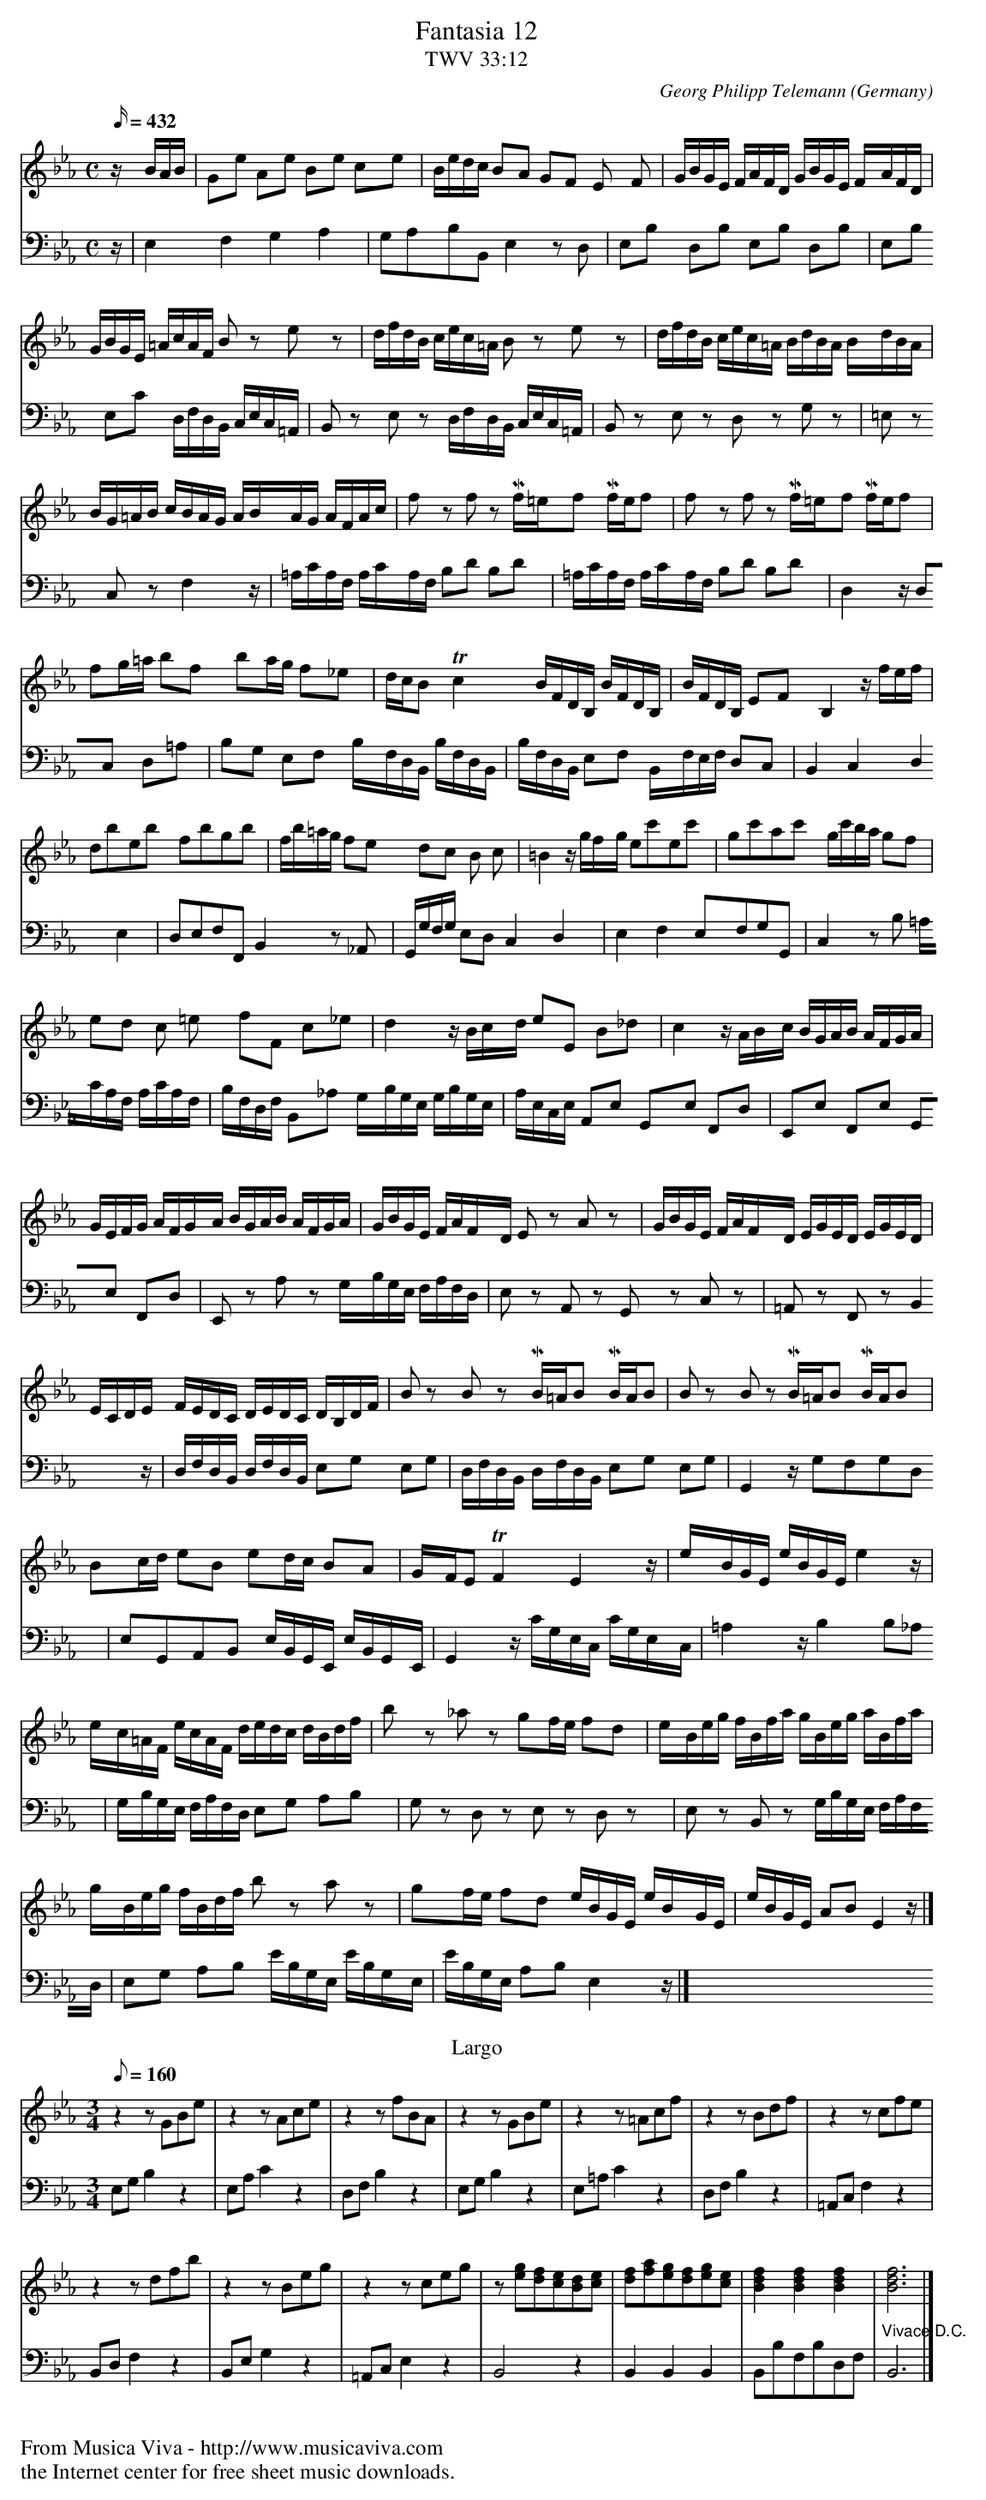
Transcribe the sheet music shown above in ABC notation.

X:1
T:Fantasia 12
T:TWV 33:12
C:Georg Philipp Telemann
O:Germany
V:1 Program 1 6 %Harpsichord
V:2 Program 1 6 bass %Harpsichord
M:C
L:1/16
Q:432
K:Eb
V:1
 z BAB|G2e2 A2e2 B2e2 c2e2|Bedc B2A2 G2F2 E2 F2|GBGE FAFD GBGE FAFD|
V:2
 z 4|E,4F,4G,4A,4|G,2A,2B,2B,,2 E,4 z2 D,2|E,2B,2 D,2B,2 E,2B,2 D,2B,2|
V:1
GBGE =AcAF B2 z2 e2 z2|dfdB cec=A B2 z2 e2 z2|dfdB cec=A BdBA BdBA|
V:2
E,2B,2 E,2C2 D,F,D,B,, C,E,C,=A,,|B,,2 z2 E,2 z2 D,F,D,B,, C,E,C,=A,,|\
B,,2 z2 E,2 z2 D,2 z2 G,2 z2|
V:1
BG=AB cBAG ABAG AFAc|f2 z2 f2 z2 Mf=ef2 Mfef2|f2 z2 f2 z2 Mf=ef2 Mfef2|
V:2
=E,2 z2 C,2 z2 F,4 z 4|=A,CA,F, A,CA,F, B,2D2 B,2D2|\
=A,CA,F, A,CA,F, B,2D2 B,2D2|
V:1
f2g=a b2f2 b2ag f2_e2|dcB2 Tc4 BFDB, BFDB,|BFDB, E2F2 B,4 z fef|
V:2
D,4 z 4 D,2C,2 D,2=A,2|B,2G,2 E,2F,2 B,F,D,B,, B,F,D,B,,|\
B,F,D,B,, E,2F,2 B,,F,E,F, D,2C,2|
V:1
d2b2e2b2 f2b2g2b2|fb=ag f2e2 d2c2 B2 c2|\
=B4 z gfg e2c'2e2c'2|g2c'2a2c'2 gc'ba g2f2|
V:2
B,,4 C,4 D,4 E,4|D,2E,2F,2F,,2 B,,4 z2 _A,,2|\
G,,G,F,G, E,2D,2 C,4 D,4|E,4F,4 E,2F,2G,2G,,2|
V:1
e2d2 c2 =e2 f2F2 c2_e2|d4 z Bcd e2E2 B2_d2|c4 z ABc BGAB AFGA|
V:2
C,4 z2 B,2 =A,CA,F, A,CA,F,|B,F,D,F, B,,2_A,2 G,B,G,E, G,B,G,E,|\
A,E,C,E, A,,2E,2 G,,2E,2 F,,2D,2|
V:1
GEFG AFGA BGAB AFGA|GBGE FAFD E2 z2 A2 z2|GBGE FAFD EGED EGED|
V:2
E,,2E,2 F,,2E,2 G,,2E,2 F,,2D,2|E,,2 z2 A,2 z2 G,B,G,E, F,A,F,D,|\
E,2 z2 A,,2 z2 G,,2 z2 C,2 z2|
V:1
ECDE FEDC DEDC DB,DF|B2 z2 B2 z2 MB=AB2 MBAB2|B2 z2 B2 z2 MB=AB2 MBAB2|
V:2
=A,,2 z2 F,,2 z2 B,,4 z 4|D,F,D,B,, D,F,D,B,, E,2G,2 E,2G,2|\
D,F,D,B,, D,F,D,B,, E,2G,2 E,2G,2|
V:1
B2cd e2B2 e2dc B2A2|GFE2 TF4 E4 z 4|eBGE eBGE e4 z 4|
V:2
G,,4 z 4 G,2F,2G,2D,2|E,2G,,2A,,2B,,2 E,B,,G,,E,, E,B,,G,,E,,|\
G,,4 z 4 CG,E,C, CG,E,C,|
V:1
ec=AF ecAF dedc dBdf|b2 z2 _a2 z2 g2fe f2d2|eBeg fBfa gBeg aBfa|
V:2
=A,4 z 4 B,4 B,2_A,2|G,B,G,E, F,A,F,D, E,2G,2 A,2B,2|G,2 z2 D,2 z2 E,2 z2 D,2 z2|
V:1
gBeg fBdf b2 z2 a2 z2|g2fe f2d2 eBGE eBGE|eBGE A2B2 E4 z 4|]
V:2
E,2 z2 B,,2 z2 G,B,G,E, F,A,F,D,|E,2G,2 A,2B,2 EB,G,E, EB,G,E,|\
EB,G,E, A,2B,2 E,4 z 4|]
T:Largo
V:1
M:3/4
L:1/8
Q:160
 z2 z GBe| z2 z Ace| z2 z fBA| z2 z GBe| z2 z =Acf| z2 z Bdf| z2 z cfe|
V:2
M:3/4
L:1/8
Q:160
E,G,B,2 z2|E,A,C2 z2|D,F,B,2 z2|E,G,B,2 z2|E,=A,C2 z2|D,F,B,2 z2|=A,,C,F,2 z2|
V:1
 z2 z dfb| z2 z Beg| z2 z ceg| z [eg][df][ce][Bd][ce]|[df][fa][eg][df][eg][ce]|\
[B2d2f2] [B2d2f2] [B2d2f2]|[B6d6f6]|]
V:2
B,,D,F,2 z2|B,,E,G,2 z2|=A,,C,E,2 z2|B,,4 z2|B,,2B,,2B,,2|\
B,,B,F,B,D,F,|"Vivace D.C."B,,6|]
W:
W:
W:  From Musica Viva - http://www.musicaviva.com
W:  the Internet center for free sheet music downloads.
